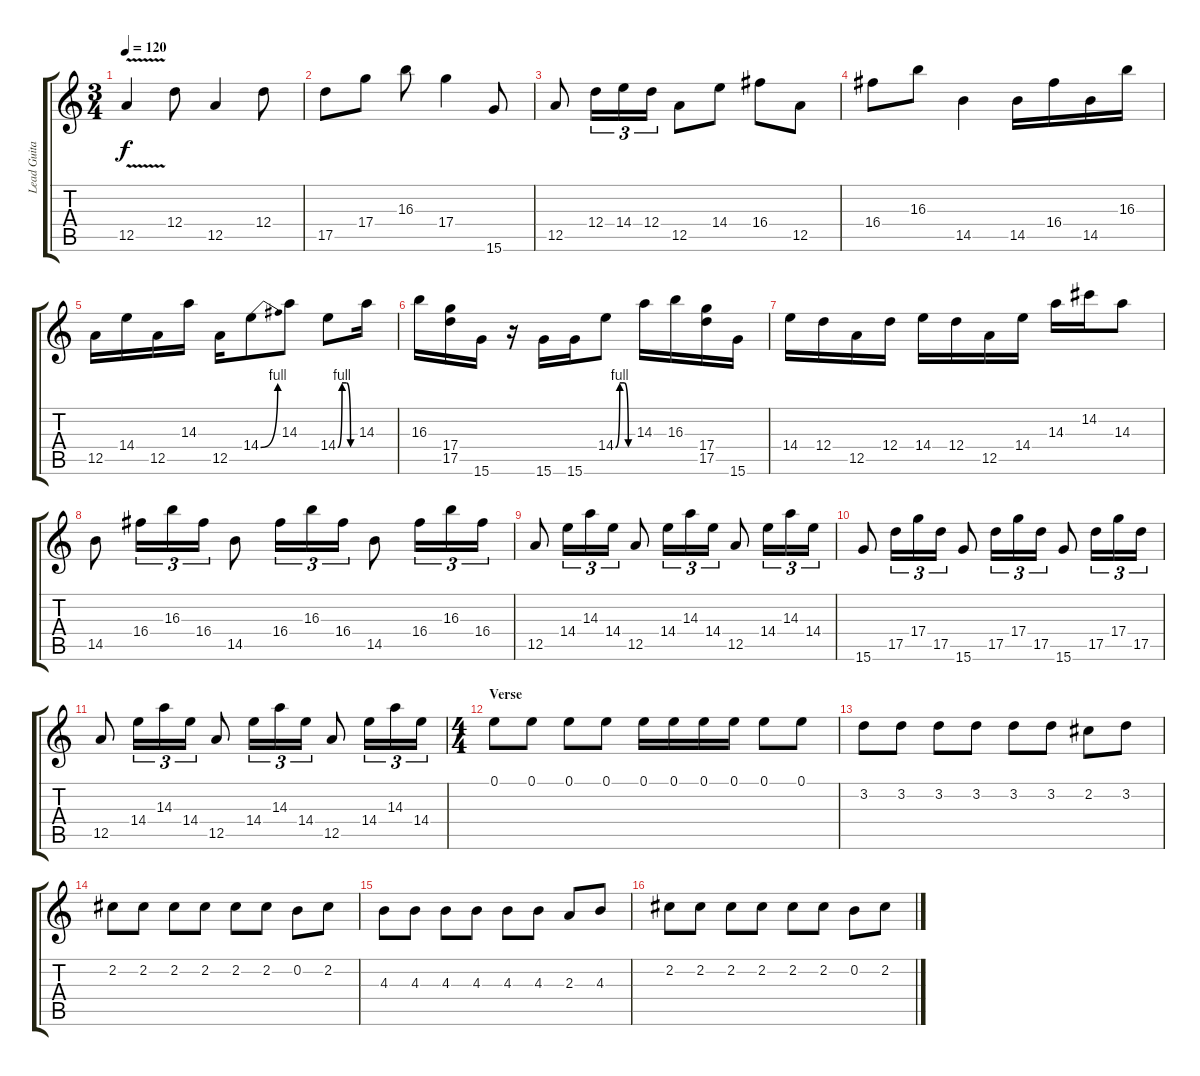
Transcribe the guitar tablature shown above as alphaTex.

\track ("Lead Guitar (Joakim)" "Lead Guita") {instrument distortionguitar}
\staff {score tabs}
\tuning (E4 B3 G3 D3 A2 E2) {hide}
\ts (3 4)
\tempo 120
\clef g2
\ks c
12.5{v}.4{dy f} 12.4.8 12.5.4 12.4.8 |
17.5.8 17.4.8 16.3.8 17.4.4 15.6.8 |
12.5.8 12.4.16{tu (3 2)} 14.4.16{tu (3 2)} 12.4.16{tu (3 2)} 12.5.8 14.4.8 16.4.8 12.5.8 |
16.4.8 16.3.8 14.5.4 14.5.16 16.4.16 14.5.16 16.3.16 |
12.5.16 14.4.16 12.5.16 14.3.16 12.5.16 14.4{be (bend 0 0 60 4)}.8 14.3.8 14.4{be (custom 0 0 15 4 30 4 45 0 60 0)}.8 14.3.16 |
16.3.16 (17.4 17.5).16 15.6.16 r.16 15.6.16 15.6.16 14.4{be (custom 0 0 15 4 30 4 45 0 60 0)}.8 14.3.16 16.3.16 (17.4 17.5).16 15.6.16 |
14.4.16 12.4.16 12.5.16 12.4.16 14.4.16 12.4.16 12.5.16 14.4.16 14.3.16 14.2.16 14.3.8 |
14.5.8 16.4.16{tu (3 2)} 16.3.16{tu (3 2)} 16.4.16{tu (3 2)} 14.5.8 16.4.16{tu (3 2)} 16.3.16{tu (3 2)} 16.4.16{tu (3 2)} 14.5.8 16.4.16{tu (3 2)} 16.3.16{tu (3 2)} 16.4.16{tu (3 2)} |
12.5.8 14.4.16{tu (3 2)} 14.3.16{tu (3 2)} 14.4.16{tu (3 2)} 12.5.8 14.4.16{tu (3 2)} 14.3.16{tu (3 2)} 14.4.16{tu (3 2)} 12.5.8 14.4.16{tu (3 2)} 14.3.16{tu (3 2)} 14.4.16{tu (3 2)} |
15.6.8 17.5.16{tu (3 2)} 17.4.16{tu (3 2)} 17.5.16{tu (3 2)} 15.6.8 17.5.16{tu (3 2)} 17.4.16{tu (3 2)} 17.5.16{tu (3 2)} 15.6.8 17.5.16{tu (3 2)} 17.4.16{tu (3 2)} 17.5.16{tu (3 2)} |
12.5.8 14.4.16{tu (3 2)} 14.3.16{tu (3 2)} 14.4.16{tu (3 2)} 12.5.8 14.4.16{tu (3 2)} 14.3.16{tu (3 2)} 14.4.16{tu (3 2)} 12.5.8 14.4.16{tu (3 2)} 14.3.16{tu (3 2)} 14.4.16{tu (3 2)} |
\ts (4 4)
\section ("" "Verse")
0.1.8 0.1.8 0.1.8 0.1.8 0.1.16 0.1.16 0.1.16 0.1.16 0.1.8 0.1.8 |
3.2.8 3.2.8 3.2.8 3.2.8 3.2.8 3.2.8 2.2.8 3.2.8 |
2.2.8 2.2.8 2.2.8 2.2.8 2.2.8 2.2.8 0.2.8 2.2.8 |
4.3.8 4.3.8 4.3.8 4.3.8 4.3.8 4.3.8 2.3.8 4.3.8 |
2.2.8 2.2.8 2.2.8 2.2.8 2.2.8 2.2.8 0.2.8 2.2.8
